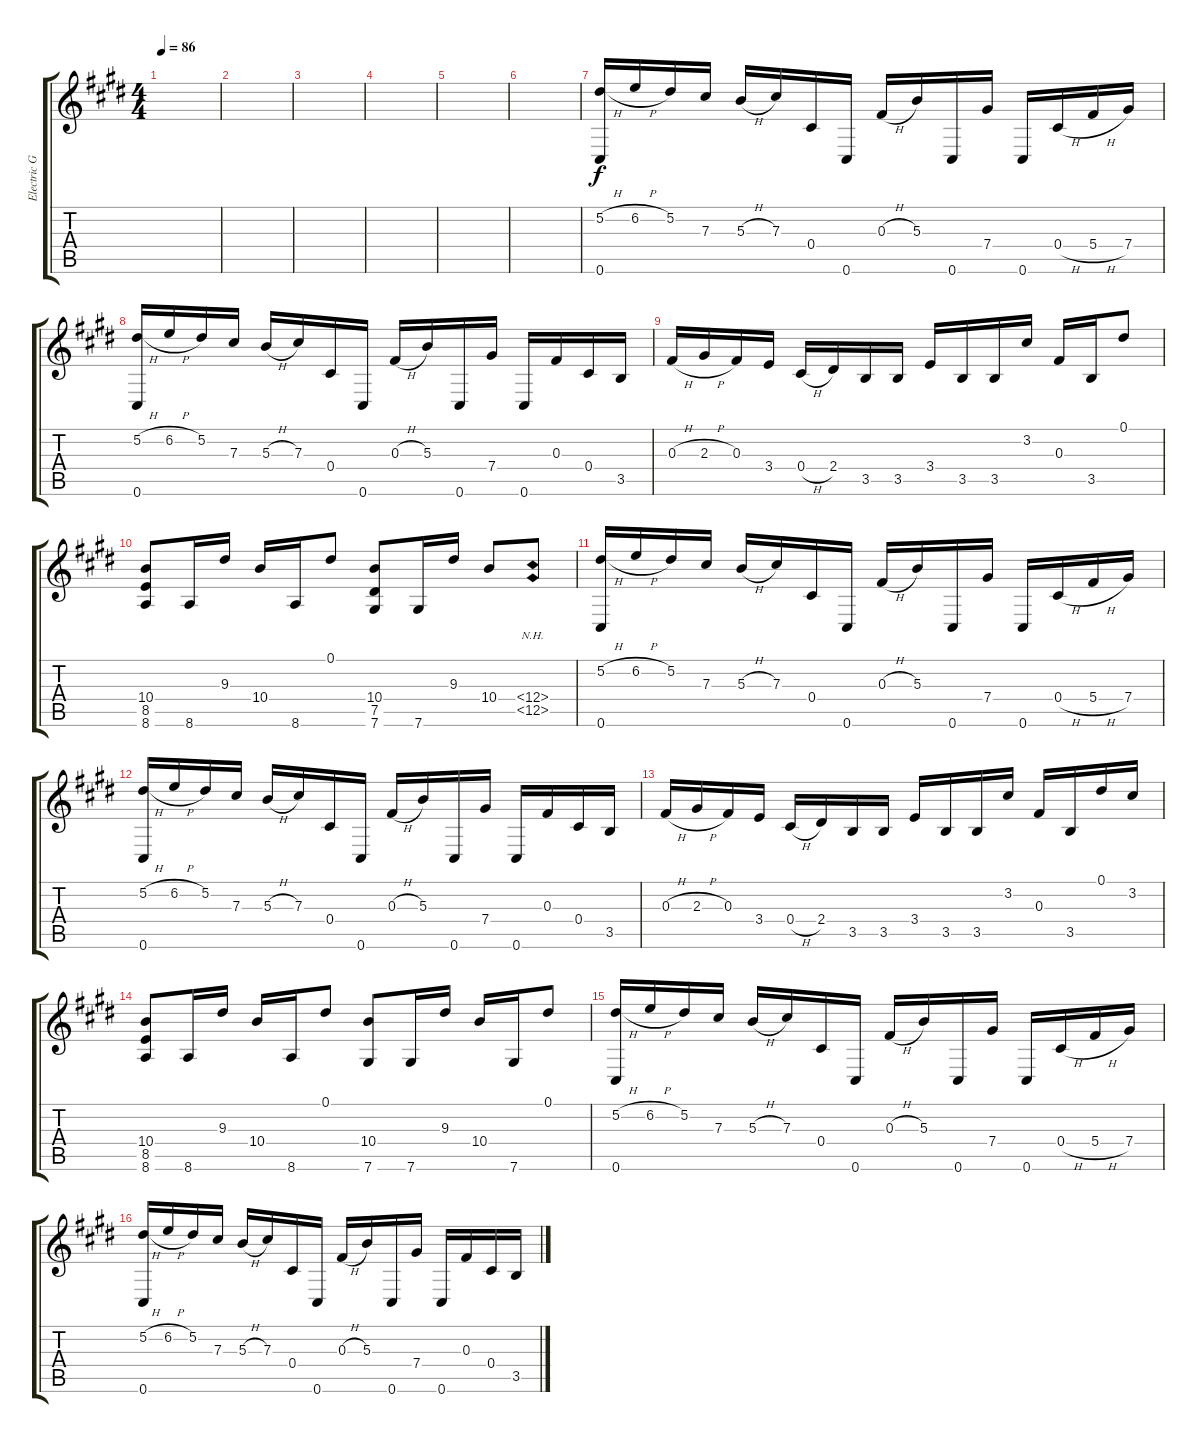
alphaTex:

\track ("Electric Guitar" "Electric G") {instrument electricguitarclean}
\staff {score tabs}
\tuning (Eb4 Bb3 Gb3 Db3 Ab2 Db2) {hide}
\ts (4 4)
\tempo 86
\clef g2
\ks e
|
|
|
|
|
|
(5.2{h} 0.6).16 6.2{h}.16 5.2.16 7.3.16 5.3{h}.16 7.3.16 0.4.16 0.6.16 0.3{h}.16 5.3.16 0.6.16 7.4.16 0.6.16 0.4{h}.16 5.4{h}.16 7.4.16 |
(5.2{h} 0.6).16 6.2{h}.16 5.2.16 7.3.16 5.3{h}.16 7.3.16 0.4.16 0.6.16 0.3{h}.16 5.3.16 0.6.16 7.4.16 0.6.16 0.3.16 0.4.16 3.5.16 |
0.3{h}.16 2.3{h}.16 0.3.16 3.4.16 0.4{h}.16 2.4.16 3.5.16 3.5.16 3.4.16 3.5.16 3.5.16 3.2.16 0.3.16 3.5.16 0.1.8 |
(10.4 8.5 8.6).8 8.6.16 9.3.16 10.4.16 8.6.16 0.1.8 (10.4 7.5 7.6).8 7.6.16 9.3.16 10.4.8 (12.4{nh} 12.5{nh}).8 |
(5.2{h} 0.6).16 6.2{h}.16 5.2.16 7.3.16 5.3{h}.16 7.3.16 0.4.16 0.6.16 0.3{h}.16 5.3.16 0.6.16 7.4.16 0.6.16 0.4{h}.16 5.4{h}.16 7.4.16 |
(5.2{h} 0.6).16 6.2{h}.16 5.2.16 7.3.16 5.3{h}.16 7.3.16 0.4.16 0.6.16 0.3{h}.16 5.3.16 0.6.16 7.4.16 0.6.16 0.3.16 0.4.16 3.5.16 |
0.3{h}.16 2.3{h}.16 0.3.16 3.4.16 0.4{h}.16 2.4.16 3.5.16 3.5.16 3.4.16 3.5.16 3.5.16 3.2.16 0.3.16 3.5.16 0.1.16 3.2.16 |
(10.4 8.5 8.6).8 8.6.16 9.3.16 10.4.16 8.6.16 0.1.8 (10.4 7.6).8 7.6.16 9.3.16 10.4.16 7.6.16 0.1.8 |
(5.2{h} 0.6).16 6.2{h}.16 5.2.16 7.3.16 5.3{h}.16 7.3.16 0.4.16 0.6.16 0.3{h}.16 5.3.16 0.6.16 7.4.16 0.6.16 0.4{h}.16 5.4{h}.16 7.4.16 |
(5.2{h} 0.6).16 6.2{h}.16 5.2.16 7.3.16 5.3{h}.16 7.3.16 0.4.16 0.6.16 0.3{h}.16 5.3.16 0.6.16 7.4.16 0.6.16 0.3.16 0.4.16 3.5.16
